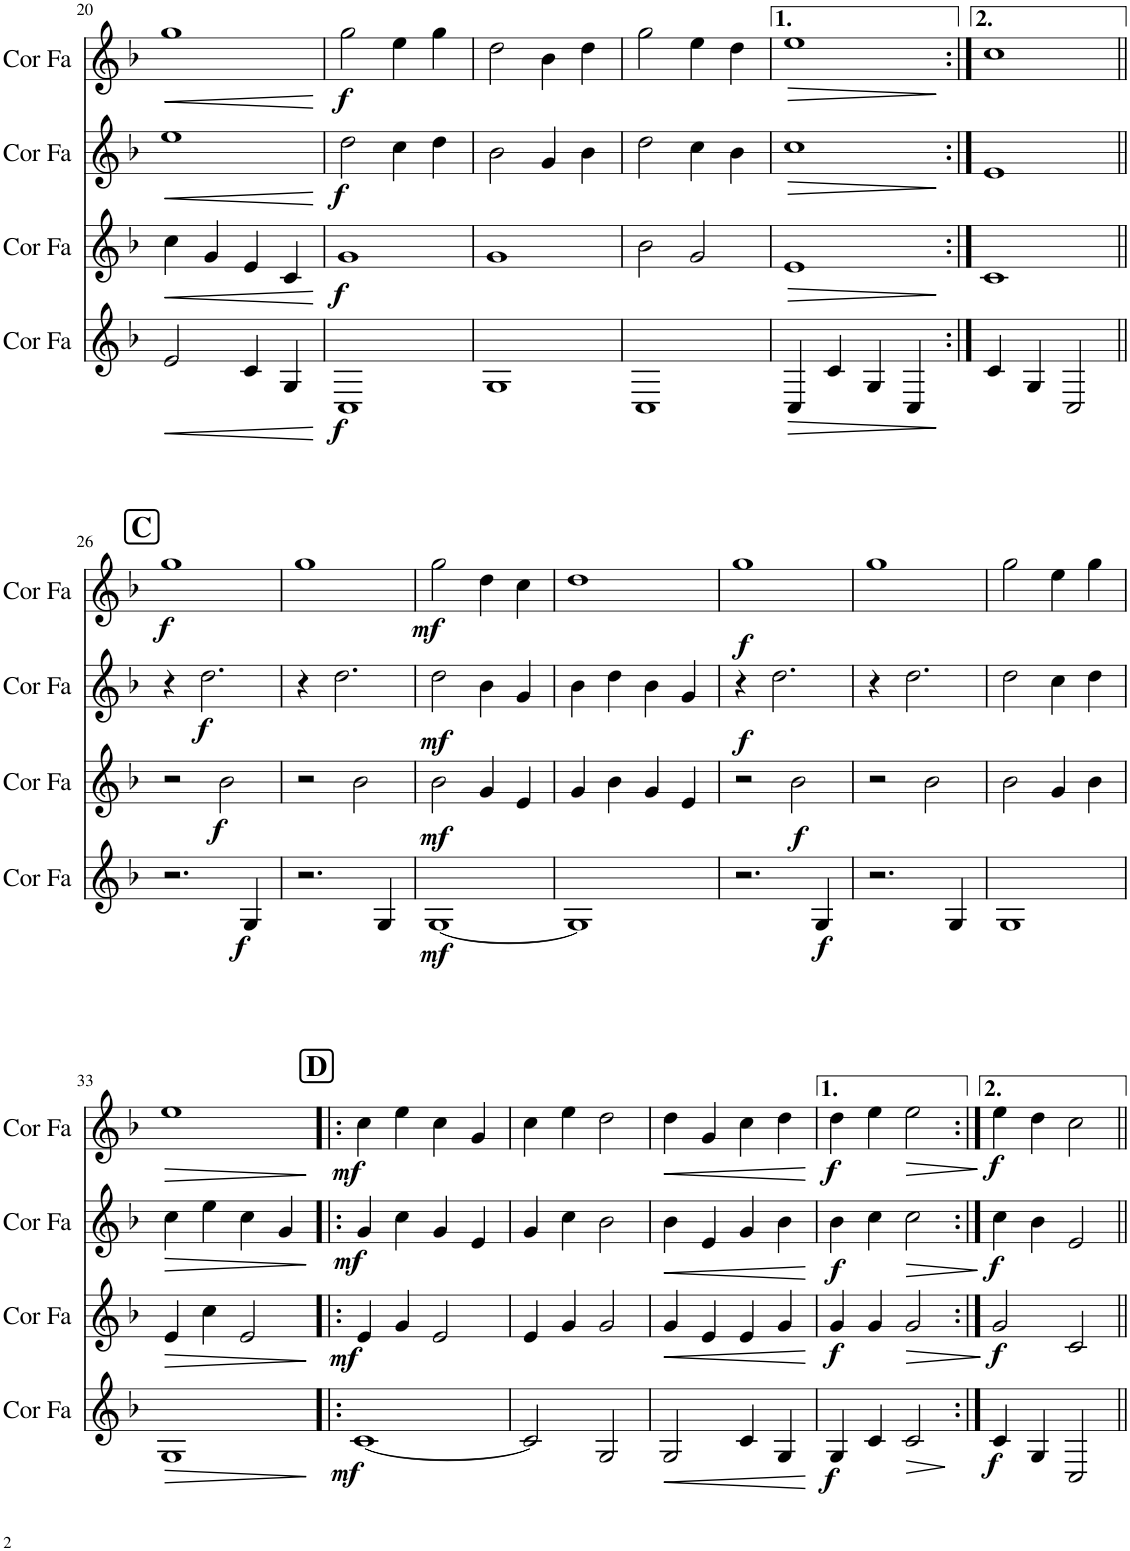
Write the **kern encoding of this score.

**kern	**dynam	**kern	**dynam	**kern	**dynam	**kern	**dynam
*part4	*part4	*part3	*part3	*part2	*part2	*part1	*part1
*staff4	*staff4	*staff3	*staff3	*staff2	*staff2	*staff1	*staff1
*I"Cor en Fa	*	*I"Cor en Fa	*	*I"Cor en Fa	*	*I"Cor en Fa	*
*I'Cor Fa	*	*I'Cor Fa	*	*I'Cor Fa	*	*I'Cor Fa	*
!!LO:PB:g=z
*clefG2	*	*clefG2	*	*clefG2	*	*clefG2	*
*Trd4c7	*	*Trd4c7	*	*Trd4c7	*	*Trd4c7	*
*k[b-]	*	*k[b-]	*	*k[b-]	*	*k[b-]	*
*M2/2	*	*M2/2	*	*M2/2	*	*M2/2	*
*met(c|)	*	*met(c|)	*	*met(c|)	*	*met(c|)	*
=20	=20	=20	=20	=20	=20	=20	=20
!	!LO:HP:b	!	!LO:HP:b	!	!LO:HP:b	!	!LO:HP:b
2e/	<	4cc\	<	1ee	<	1gg	<
.	.	4g/	.	.	.	.	.
4c/	.	4e/	.	.	.	.	.
4G/	.	4c/	.	.	.	.	.
.	[	.	[	.	[	.	[
=21	=21	=21	=21	=21	=21	=21	=21
!	!LO:DY:b	!	!LO:DY:b	!	!LO:DY:b	!	!LO:DY:b
1C	f	1g	f	2dd\	f	2gg\	f
.	.	.	.	4cc\	.	4ee\	.
.	.	.	.	4dd\	.	4gg\	.
=22	=22	=22	=22	=22	=22	=22	=22
1G	.	1g	.	2b-\	.	2dd\	.
.	.	.	.	4g/	.	4b-\	.
.	.	.	.	4b-\	.	4dd\	.
=23	=23	=23	=23	=23	=23	=23	=23
1C	.	2b-\	.	2dd\	.	2gg\	.
.	.	2g/	.	4cc\	.	4ee\	.
.	.	.	.	4b-\	.	4dd\	.
=24	=24	=24	=24	=24	=24	=24	=24
!	!LO:HP:b	!	!LO:HP:b	!	!LO:HP:b	!	!LO:HP:b
4C/	>	1e	>	1cc	>	1ee	>
4c/	.	.	.	.	.	.	.
4G/	.	.	.	.	.	.	.
4C/	.	.	.	.	.	.	.
.	]	.	]	.	]	.	]
=25:|!	=25:|!	=25:|!	=25:|!	=25:|!	=25:|!	=25:|!	=25:|!
4c/	.	1c	.	1e	.	1cc	.
4G/	.	.	.	.	.	.	.
2C/	.	.	.	.	.	.	.
!!LO:LB:g=z
!!LO:REH:place=s1:a:B:cj:fs=14:t=C
=26||	=26||	=26||	=26||	=26||	=26||	=26||	=26||
!	!	!	!	!	!	!	!LO:DY:b
2.r	.	2r	.	4r	.	1gg	f
!	!	!	!	!	!LO:DY:b	!	!
.	.	.	.	2.dd\	f	.	.
!	!	!	!LO:DY:b	!	!	!	!
.	.	2b-\	f	.	.	.	.
!	!LO:DY:b	!	!	!	!	!	!
4G/	f	.	.	.	.	.	.
=27	=27	=27	=27	=27	=27	=27	=27
2.r	.	2r	.	4r	.	1gg	.
.	.	.	.	2.dd\	.	.	.
.	.	2b-\	.	.	.	.	.
4G/	.	.	.	.	.	.	.
=28	=28	=28	=28	=28	=28	=28	=28
!	!LO:DY:b	!	!LO:DY:b	!	!LO:DY:b	!	!LO:DY:b
[1G	mf	2b-\	mf	2dd\	mf	2gg\	mf
.	.	4g/	.	4b-\	.	4dd\	.
.	.	4e/	.	4g/	.	4cc\	.
=29	=29	=29	=29	=29	=29	=29	=29
1G]	.	4g/	.	4b-\	.	1dd	.
.	.	4b-\	.	4dd\	.	.	.
.	.	4g/	.	4b-\	.	.	.
.	.	4e/	.	4g/	.	.	.
=30	=30	=30	=30	=30	=30	=30	=30
!	!	!	!	!	!LO:DY:b	!	!LO:DY:b
2.r	.	2r	.	4r	f	1gg	f
.	.	.	.	2.dd\	.	.	.
!	!	!	!LO:DY:b	!	!	!	!
.	.	2b-\	f	.	.	.	.
!	!LO:DY:b	!	!	!	!	!	!
4G/	f	.	.	.	.	.	.
=31	=31	=31	=31	=31	=31	=31	=31
2.r	.	2r	.	4r	.	1gg	.
.	.	.	.	2.dd\	.	.	.
.	.	2b-\	.	.	.	.	.
4G/	.	.	.	.	.	.	.
=32	=32	=32	=32	=32	=32	=32	=32
1G	.	2b-\	.	2dd\	.	2gg\	.
.	.	4g/	.	4cc\	.	4ee\	.
.	.	4b-\	.	4dd\	.	4gg\	.
!!LO:LB:g=z
=33	=33	=33	=33	=33	=33	=33	=33
!	!LO:HP:b	!	!LO:HP:b	!	!LO:HP:b	!	!LO:HP:b
1G	>	4e/	>	4cc\	>	1ee	>
.	.	4cc\	.	4ee\	.	.	.
.	.	2e/	.	4cc\	.	.	.
.	.	.	.	4g/	.	.	.
.	]	.	]	.	]	.	]
!!LO:REH:place=s1:a:B:cj:fs=14:t=D
=34!|:	=34!|:	=34!|:	=34!|:	=34!|:	=34!|:	=34!|:	=34!|:
!	!LO:DY:b	!	!LO:DY:b	!	!LO:DY:b	!	!LO:DY:b
[1c	mf	4e/	mf	4g/	mf	4cc\	mf
.	.	4g/	.	4cc\	.	4ee\	.
.	.	2e/	.	4g/	.	4cc\	.
.	.	.	.	4e/	.	4g/	.
=35	=35	=35	=35	=35	=35	=35	=35
2c/]	.	4e/	.	4g/	.	4cc\	.
.	.	4g/	.	4cc\	.	4ee\	.
2G/	.	2g/	.	2b-\	.	2dd\	.
=36	=36	=36	=36	=36	=36	=36	=36
!	!LO:HP:b	!	!LO:HP:b	!	!LO:HP:b	!	!LO:HP:b
2G/	<	4g/	<	4b-\	<	4dd\	<
.	.	4e/	.	4e/	.	4g/	.
4c/	.	4e/	.	4g/	.	4cc\	.
4G/	.	4g/	.	4b-\	.	4dd\	.
.	[	.	[	.	[	.	[
=37	=37	=37	=37	=37	=37	=37	=37
!	!LO:DY:b	!	!LO:DY:b	!	!LO:DY:b	!	!LO:DY:b
4G/	f	4g/	f	4b-\	f	4dd\	f
4c/	.	4g/	.	4cc\	.	4ee\	.
!	!LO:HP:b	!	!LO:HP:b	!	!LO:HP:b	!	!LO:HP:b
2c/	>	2g/	>	2cc\	>	2ee\	>
.	]	.	]	.	]	.	]
=38:|!	=38:|!	=38:|!	=38:|!	=38:|!	=38:|!	=38:|!	=38:|!
!	!LO:DY:b	!	!LO:DY:b	!	!LO:DY:b	!	!LO:DY:b
4c/	f	2g/	f	4cc\	f	4ee\	f
4G/	.	.	.	4b-\	.	4dd\	.
2C/	.	2c/	.	2e/	.	2cc\	.
=||	=||	=||	=||	=||	=||	=||	=||
*-	*-	*-	*-	*-	*-	*-	*-
